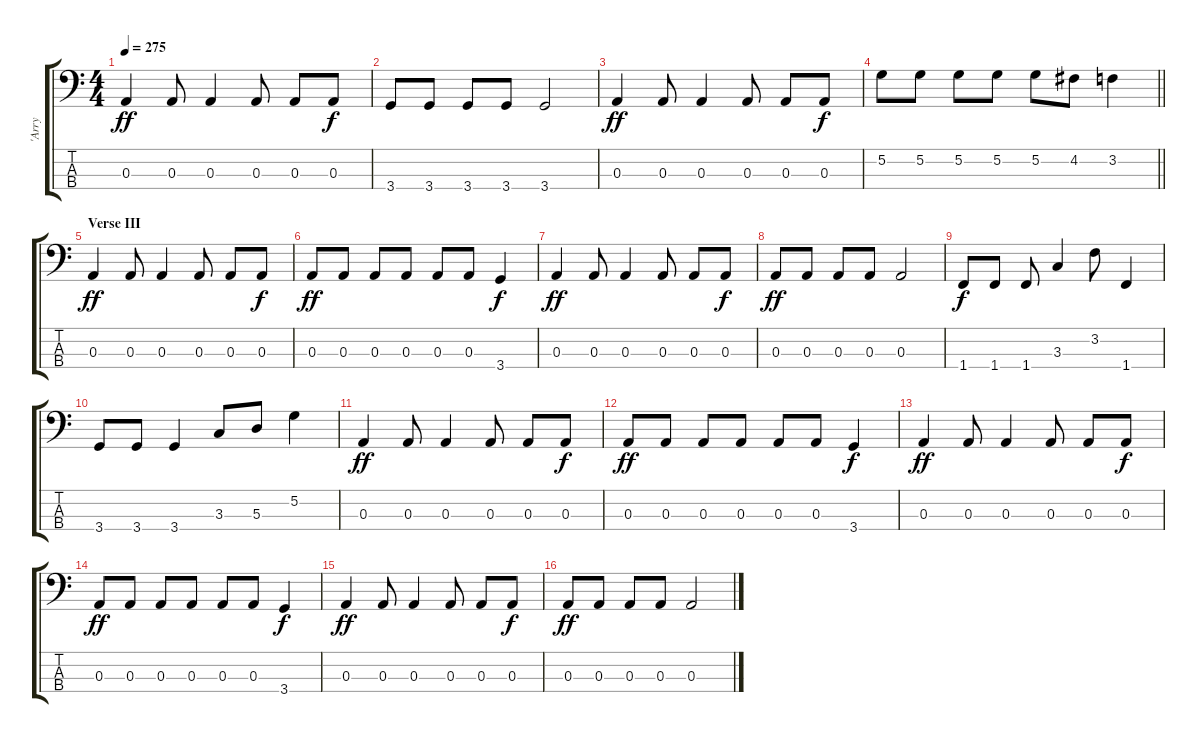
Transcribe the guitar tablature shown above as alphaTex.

\track ("'Arry" "'Arry") {instrument electricbassfinger}
\staff {score tabs}
\tuning (G2 D2 A1 E1) {hide}
\ts (4 4)
\tempo 275
\clef f4
\ks c
0.3.4{dy ff} 0.3.8 0.3.4 0.3.8 0.3.8 0.3.8{dy f} |
3.4.8 3.4.8 3.4.8 3.4.8 3.4.2 |
0.3.4{dy ff} 0.3.8 0.3.4 0.3.8 0.3.8 0.3.8{dy f} |
\barLineRight lightlight
5.2.8 5.2.8 5.2.8 5.2.8 5.2.8 4.2.8 3.2.4 |
\section ("" "Verse III")
0.3.4{dy ff} 0.3.8 0.3.4 0.3.8 0.3.8 0.3.8{dy f} |
0.3.8{dy ff} 0.3.8 0.3.8 0.3.8 0.3.8 0.3.8 3.4.4{dy f} |
0.3.4{dy ff} 0.3.8 0.3.4 0.3.8 0.3.8 0.3.8{dy f} |
0.3.8{dy ff} 0.3.8 0.3.8 0.3.8 0.3.2 |
1.4.8{dy f} 1.4.8 1.4.8 3.3.4 3.2.8 1.4.4 |
3.4.8 3.4.8 3.4.4 3.3.8 5.3.8 5.2.4 |
0.3.4{dy ff} 0.3.8 0.3.4 0.3.8 0.3.8 0.3.8{dy f} |
0.3.8{dy ff} 0.3.8 0.3.8 0.3.8 0.3.8 0.3.8 3.4.4{dy f} |
0.3.4{dy ff} 0.3.8 0.3.4 0.3.8 0.3.8 0.3.8{dy f} |
0.3.8{dy ff} 0.3.8 0.3.8 0.3.8 0.3.8 0.3.8 3.4.4{dy f} |
0.3.4{dy ff} 0.3.8 0.3.4 0.3.8 0.3.8 0.3.8{dy f} |
0.3.8{dy ff} 0.3.8 0.3.8 0.3.8 0.3.2
